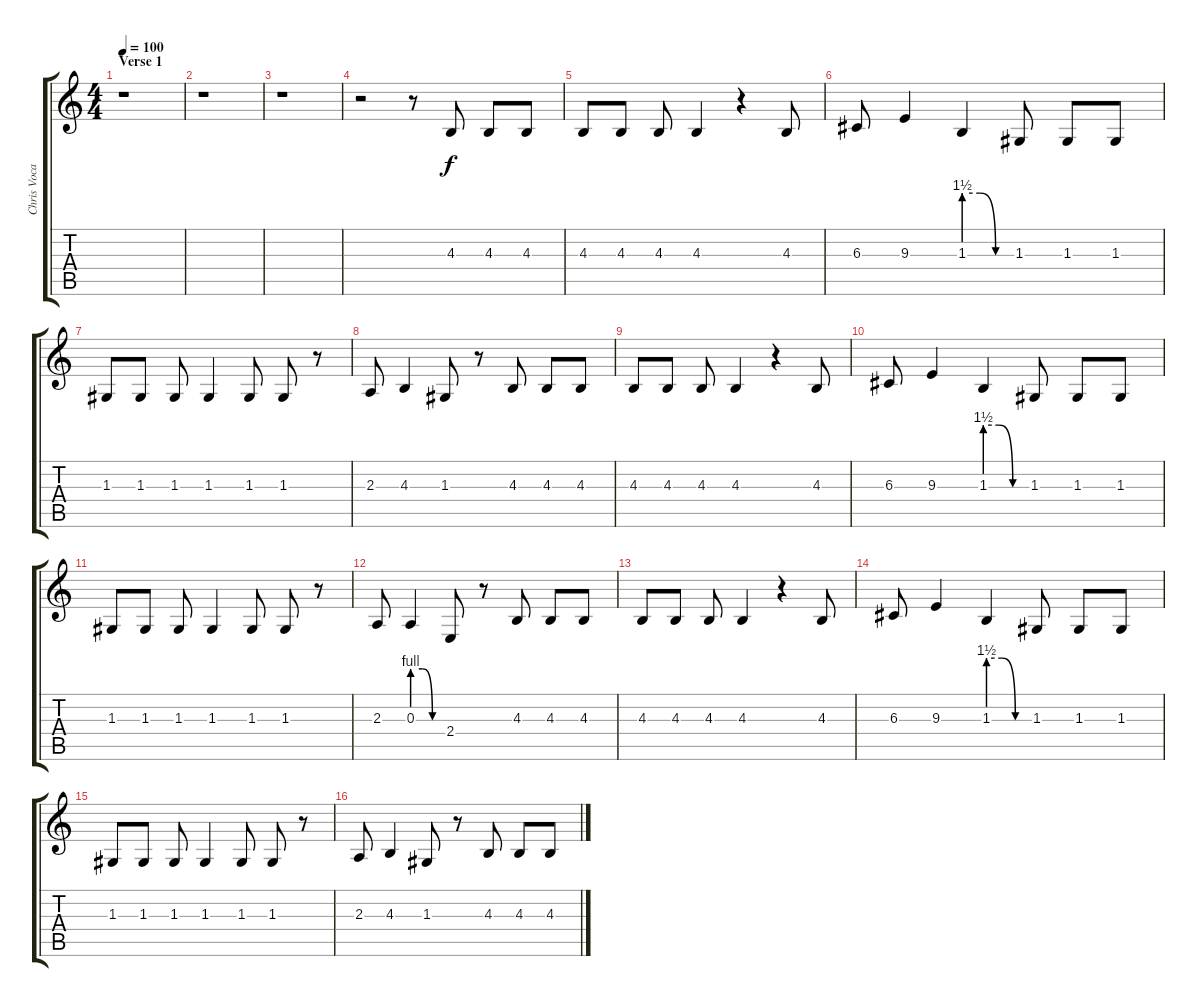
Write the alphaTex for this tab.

\track ("Chris Vocals" "Chris Voca") {instrument cello}
\staff {score tabs}
\tuning (E4 B3 G3 D3 A2 E2) {hide}
\ts (4 4)
\section ("" "Verse 1")
\tempo 100
\clef g2
\ks c
r.1{dy f instrument cello} |
r.1 |
r.1 |
r.2 r.8 4.3.8 4.3.8 4.3.8 |
4.3.8 4.3.8 4.3.8 4.3.4 r.4 4.3.8 |
6.3.8 9.3.4 1.3{be (custom 0 6 20 6 40 0 60 0)}.4 1.3.8 1.3.8 1.3.8 |
1.3.8 1.3.8 1.3.8 1.3.4 1.3.8 1.3.8 r.8 |
2.3.8 4.3.4 1.3.8 r.8 4.3.8 4.3.8 4.3.8 |
4.3.8 4.3.8 4.3.8 4.3.4 r.4 4.3.8 |
6.3.8 9.3.4 1.3{be (custom 0 6 20 6 40 0 60 0)}.4 1.3.8 1.3.8 1.3.8 |
1.3.8 1.3.8 1.3.8 1.3.4 1.3.8 1.3.8 r.8 |
2.3.8 0.3{be (custom 0 4 20 4 40 0 60 0)}.4 2.4.8 r.8 4.3.8 4.3.8 4.3.8 |
4.3.8 4.3.8 4.3.8 4.3.4 r.4 4.3.8 |
6.3.8 9.3.4 1.3{be (custom 0 6 20 6 40 0 60 0)}.4 1.3.8 1.3.8 1.3.8 |
1.3.8 1.3.8 1.3.8 1.3.4 1.3.8 1.3.8 r.8 |
2.3.8 4.3.4 1.3.8 r.8 4.3.8 4.3.8 4.3.8
